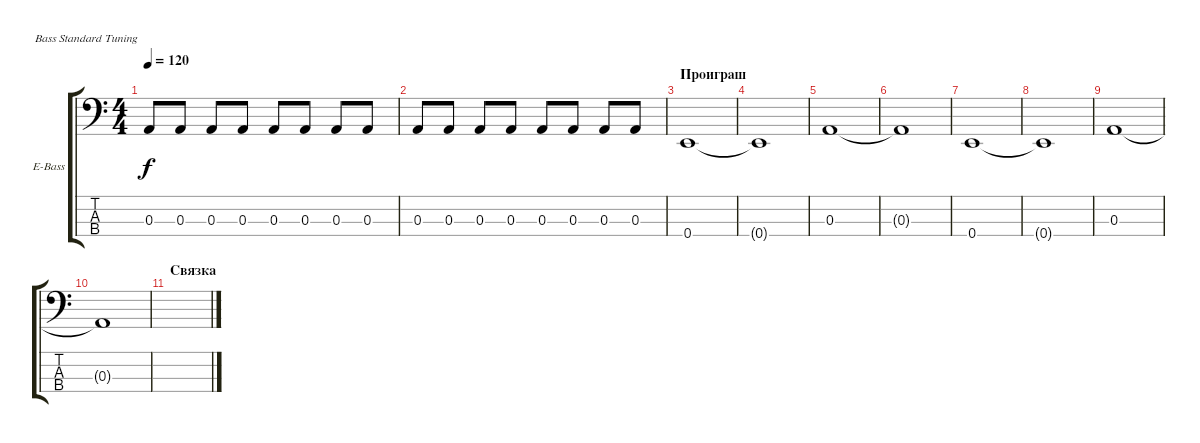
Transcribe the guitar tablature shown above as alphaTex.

\defaultSystemsLayout 4
\bracketExtendMode groupsimilarinstruments
\firstSystemTrackNameOrientation horizontal
\otherSystemsTrackNameOrientation horizontal
\track ("А. Андреев" "E-Bass") {instrument electricbassfinger}
\staff {score tabs}
\tuning (G2 D2 A1 E1)
\ts (4 4)
\tempo 120
\clef f4
\ks c
0.3.8{dy f} 0.3.8 0.3.8 0.3.8 0.3.8 0.3.8 0.3.8 0.3.8 |
0.3.8 0.3.8 0.3.8 0.3.8 0.3.8 0.3.8 0.3.8 0.3.8 |
\section ("" "Проиграш")
0.4.1 |
0.4{t}.1 |
0.3.1 |
0.3{t}.1 |
0.4.1 |
0.4{t}.1 |
0.3.1 |
0.3{t}.1 |
\section ("" "Связка")
